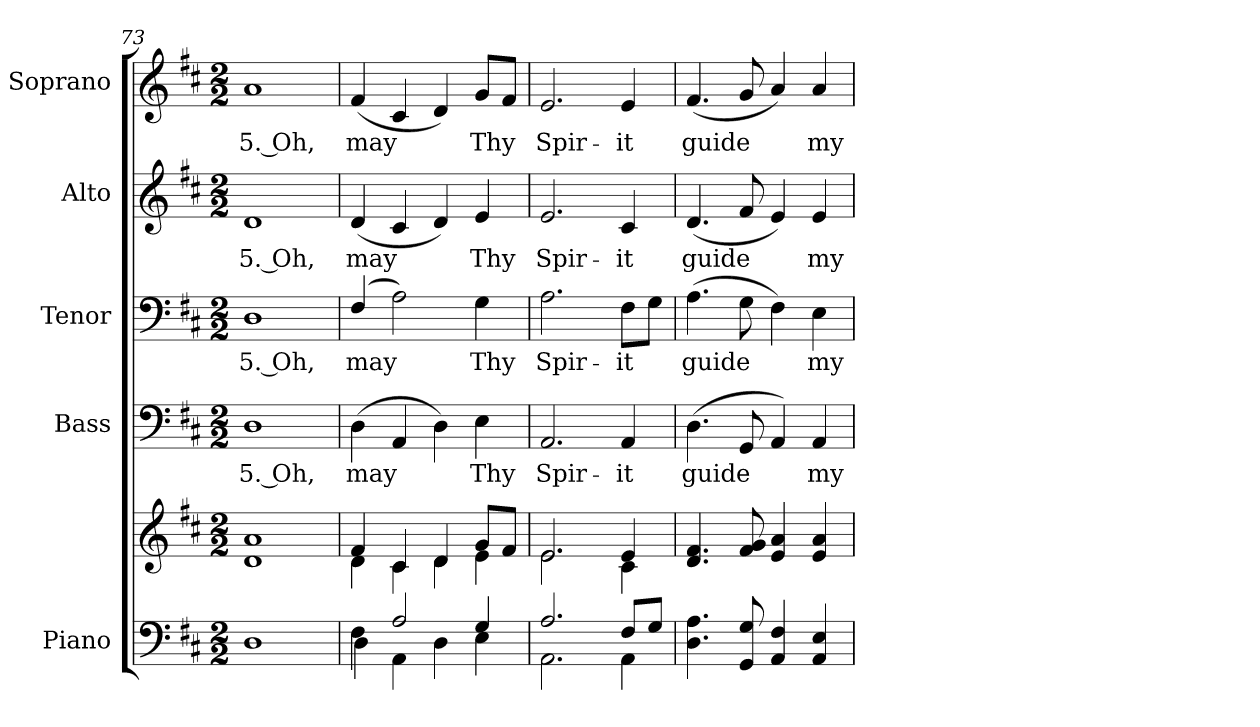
**kern	**kern	**kern	**text	**kern	**text	**kern	**text	**kern	**text
*part5	*part5	*part4	*part4	*part3	*part3	*part2	*part2	*part1	*part1
*staff6	*staff5	*staff4	*staff4	*staff3	*staff3	*staff2	*staff2	*staff1	*staff1
*I"Piano	*	*I"Bass	*	*I"Tenor	*	*I"Alto	*	*I"Soprano	*
*I'Pno.	*	*I'B.	*	*I'T.	*	*I'A.	*	*I'S.	*
*clefF4	*clefG2	*clefF4	*	*clefF4	*	*clefG2	*	*clefG2	*
*k[f#c#]	*k[f#c#]	*k[f#c#]	*	*k[f#c#]	*	*k[f#c#]	*	*k[f#c#]	*
*D:	*D:	*D:	*	*D:	*	*D:	*	*D:	*
*M2/2	*M2/2	*M2/2	*	*M2/2	*	*M2/2	*	*M2/2	*
=73	=73	=73	=73	=73	=73	=73	=73	=73	=73
!	!	!	!LO:LY:b:color=#000000	!	!	!	!	!	!
!	!	!	!	!	!LO:LY:b:color=#000000	!	!	!	!
!	!	!	!	!	!	!	!LO:LY:b:color=#000000	!	!
!	!	!	!	!	!	!	!	!	!LO:LY:b:color=#000000
1Di	1di 1ai	1Di	5. Oh,	1Di	5. Oh,	1di	5. Oh,	1ai	5. Oh,
=74	=74	=74	=74	=74	=74	=74	=74	=74	=74
*^	*^	*	*	*	*	*	*	*	*
!	!	!	!	!	!LO:LY:b:color=#000000	!	!	!	!	!	!
!	!	!	!	!	!	!	!LO:LY:b:color=#000000	!	!	!	!
!	!	!	!	!	!	!	!	!	!LO:LY:b:color=#000000	!	!
!	!	!	!	!	!	!	!	!	!	!	!LO:LY:b:color=#000000
4F#i\	4Di\	4f#i/	4di\	(4Di\	may	(4F#i/	may	(4di/	may	(4f#i/	may
2Ai/	4AAi\	4c#i/	4c#i\	4AAi/	.	2Ai\)	.	4c#i/	.	4c#i/	.
.	4Di\	4di/	4di\	4Di\)	.	.	.	4di/)	.	4di/)	.
!	!	!	!	!	!LO:LY:b:color=#000000	!	!	!	!	!	!
!	!	!	!	!	!	!	!LO:LY:b:color=#000000	!	!	!	!
!	!	!	!	!	!	!	!	!	!LO:LY:b:color=#000000	!	!
!	!	!	!	!	!	!	!	!	!	!	!LO:LY:b:color=#000000
4Gi/	4Ei\	8gi/L	4ei\	4Ei\	Thy	4Gi\	Thy	4ei/	Thy	8gi/L	Thy
.	.	8f#i/J	.	.	.	.	.	.	.	8f#i/J	.
!!LO:PB:g=z
=75	=75	=75	=75	=75	=75	=75	=75	=75	=75	=75	=75
!	!	!	!	!	!LO:LY:b:color=#000000	!	!	!	!	!	!
!	!	!	!	!	!	!	!LO:LY:b:color=#000000	!	!	!	!
!	!	!	!	!	!	!	!	!	!LO:LY:b:color=#000000	!	!
!	!	!	!	!	!	!	!	!	!	!	!LO:LY:b:color=#000000
2.Ai/	2.AAi\	2.ei/	2.ei\	2.AAi/	Spir-	2.Ai\	Spir-	2.ei/	Spir-	2.ei/	Spir-
!	!	!	!	!	!LO:LY:b:color=#000000	!	!	!	!	!	!
!	!	!	!	!	!	!	!LO:LY:b:color=#000000	!	!	!	!
!	!	!	!	!	!	!	!	!	!LO:LY:b:color=#000000	!	!
!	!	!	!	!	!	!	!	!	!	!	!LO:LY:b:color=#000000
8F#i/L	4AAi\	4ei/	4c#i\	4AAi/	-it	8F#i\L	-it	4c#i/	-it	4ei/	-it
8Gi/J	.	.	.	.	.	8Gi\J	.	.	.	.	.
*v	*v	*	*	*	*	*	*	*	*	*	*
*	*v	*v	*	*	*	*	*	*	*	*
=76	=76	=76	=76	=76	=76	=76	=76	=76	=76
!	!	!	!LO:LY:b:color=#000000	!	!	!	!	!	!
!	!	!	!	!	!LO:LY:b:color=#000000	!	!	!	!
!	!	!	!	!	!	!	!LO:LY:b:color=#000000	!	!
!	!	!	!	!	!	!	!	!	!LO:LY:b:color=#000000
4.Di\ 4.Ai	4.di/ 4.f#i	(4.Di\	guide	(4.Ai\	guide	(4.di/	guide	(4.f#i/	guide
8GGi/ 8Gi	8f#i/ 8gi	8GGi/	.	8Gi\	.	8f#i/	.	8gi/	.
4AAi/ 4F#i	4ei/ 4ai	4AAi/)	.	4F#i\)	.	4ei/)	.	4ai/)	.
!	!	!	!LO:LY:b:color=#000000	!	!	!	!	!	!
!	!	!	!	!	!LO:LY:b:color=#000000	!	!	!	!
!	!	!	!	!	!	!	!LO:LY:b:color=#000000	!	!
!	!	!	!	!	!	!	!	!	!LO:LY:b:color=#000000
4AAi/ 4Ei	4ei/ 4ai	4AAi/	my	4Ei\	my	4ei/	my	4ai/	my
=	=	=	=	=	=	=	=	=	=
*-	*-	*-	*-	*-	*-	*-	*-	*-	*-
